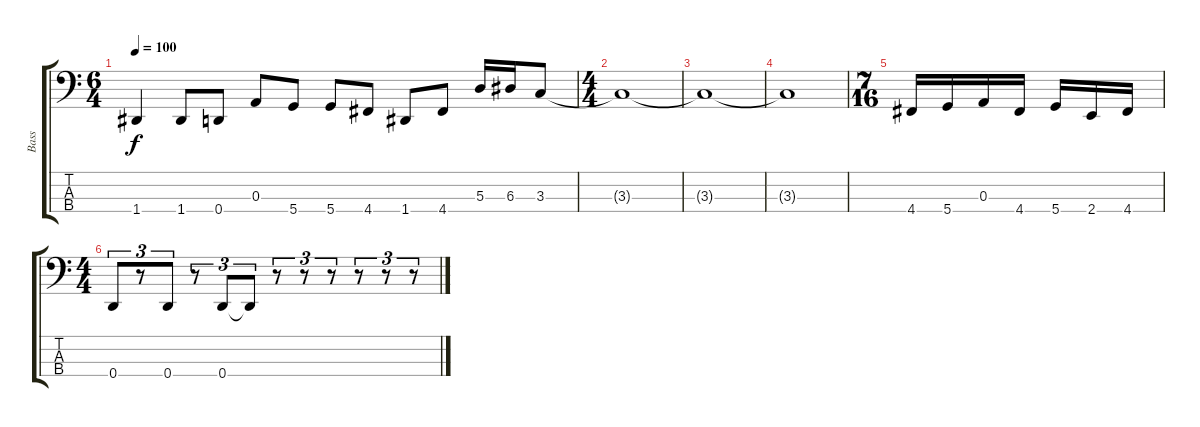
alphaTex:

\track ("Bass" "Bass") {instrument electricbassfinger}
\staff {score tabs}
\tuning (G2 D2 A1 D1) {hide}
\ts (6 4)
\tempo 100
\clef f4
\ks c
1.4.4{dy f} 1.4.8 0.4.8 0.3.8 5.4.8 5.4.8 4.4.8 1.4.8 4.4.8 5.3.16 6.3.16 3.3.8 |
\ts (4 4)
3.3{t}.1 |
3.3{t}.1 |
3.3{t}.1 |
\ts (7 16)
4.4.16{volume 16} 5.4.16 0.3.16 4.4.16 5.4.16 2.4.16 4.4.16 |
\ts (4 4)
0.4.8{tu (3 2)} r.8{tu (3 2)} 0.4.8{tu (3 2)} r.8{tu (3 2)} 0.4.8{tu (3 2)} 0.4{t}.8{tu (3 2)} r.8{tu (3 2)} r.8{tu (3 2)} r.8{tu (3 2)} r.8{tu (3 2)} r.8{tu (3 2)} r.8{tu (3 2)}
